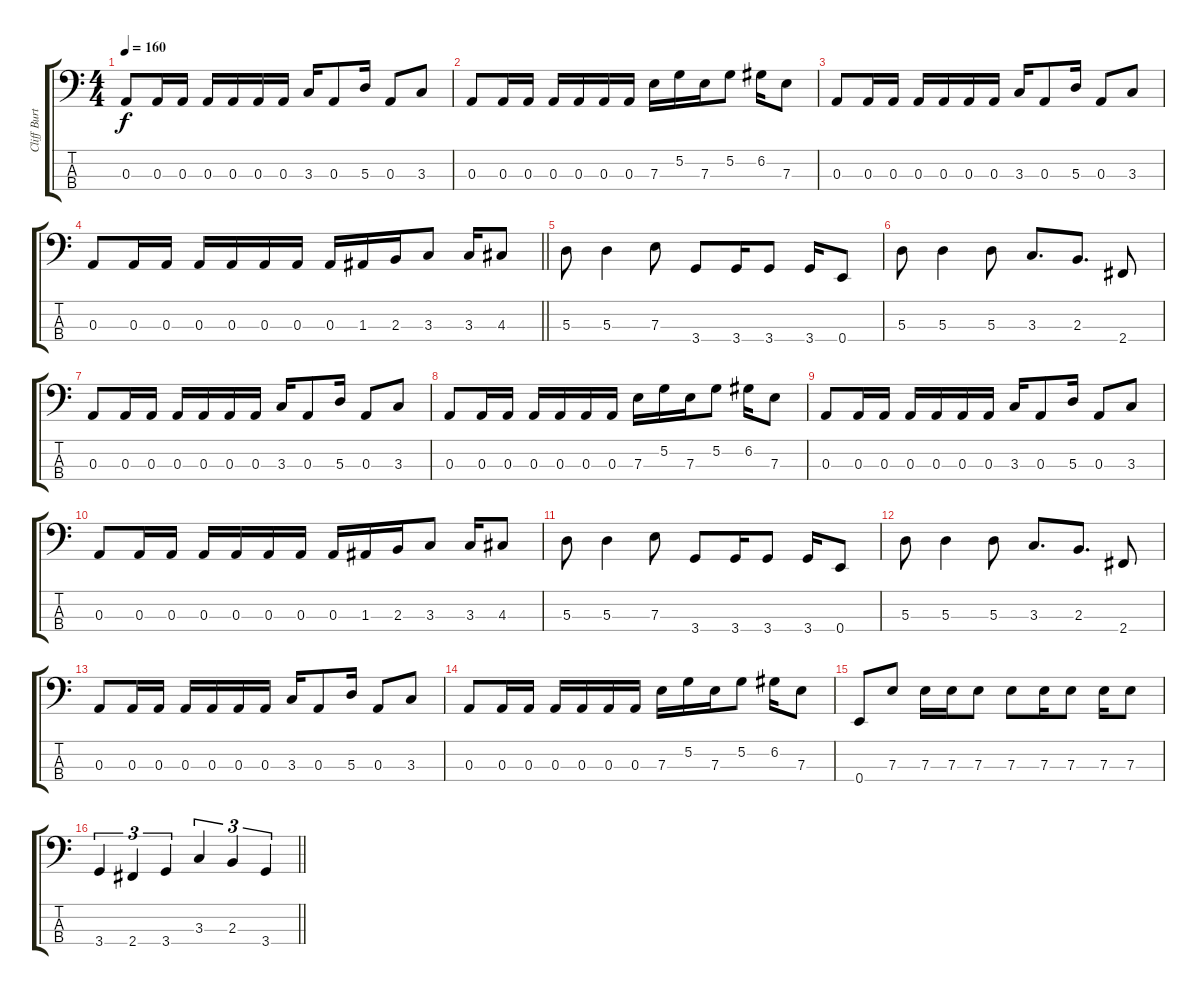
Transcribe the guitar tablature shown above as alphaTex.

\track ("Cliff Burton" "Cliff Burt") {instrument electricbassfinger}
\staff {score tabs}
\tuning (G2 D2 A1 E1) {hide}
\ts (4 4)
\tempo 160
\clef f4
\ks c
0.3.8{dy f} 0.3.16 0.3.16 0.3.16 0.3.16 0.3.16 0.3.16 3.3.16 0.3.8 5.3.16 0.3.8 3.3.8 |
0.3.8 0.3.16 0.3.16 0.3.16 0.3.16 0.3.16 0.3.16 7.3.16 5.2.16 7.3.16 5.2.8 6.2.16 7.3.8 |
0.3.8 0.3.16 0.3.16 0.3.16 0.3.16 0.3.16 0.3.16 3.3.16 0.3.8 5.3.16 0.3.8 3.3.8 |
\barLineRight lightlight
0.3.8 0.3.16 0.3.16 0.3.16 0.3.16 0.3.16 0.3.16 0.3.16 1.3.16 2.3.16 3.3.8 3.3.16 4.3.8 |
5.3.8 5.3.4 7.3.8 3.4.8 3.4.16 3.4.8 3.4.16 0.4.8 |
5.3.8 5.3.4 5.3.8 3.3.8{d} 2.3.8{d} 2.4.8 |
0.3.8 0.3.16 0.3.16 0.3.16 0.3.16 0.3.16 0.3.16 3.3.16 0.3.8 5.3.16 0.3.8 3.3.8 |
0.3.8 0.3.16 0.3.16 0.3.16 0.3.16 0.3.16 0.3.16 7.3.16 5.2.16 7.3.16 5.2.8 6.2.16 7.3.8 |
0.3.8 0.3.16 0.3.16 0.3.16 0.3.16 0.3.16 0.3.16 3.3.16 0.3.8 5.3.16 0.3.8 3.3.8 |
0.3.8 0.3.16 0.3.16 0.3.16 0.3.16 0.3.16 0.3.16 0.3.16 1.3.16 2.3.16 3.3.8 3.3.16 4.3.8 |
5.3.8 5.3.4 7.3.8 3.4.8 3.4.16 3.4.8 3.4.16 0.4.8 |
5.3.8 5.3.4 5.3.8 3.3.8{d} 2.3.8{d} 2.4.8 |
0.3.8 0.3.16 0.3.16 0.3.16 0.3.16 0.3.16 0.3.16 3.3.16 0.3.8 5.3.16 0.3.8 3.3.8 |
0.3.8 0.3.16 0.3.16 0.3.16 0.3.16 0.3.16 0.3.16 7.3.16 5.2.16 7.3.16 5.2.8 6.2.16 7.3.8 |
0.4.8 7.3.8 7.3.16 7.3.16 7.3.8 7.3.8 7.3.16 7.3.8 7.3.16 7.3.8 |
\barLineRight lightlight
3.4.4{tu (3 2)} 2.4.4{tu (3 2)} 3.4.4{tu (3 2)} 3.3.4{tu (3 2)} 2.3.4{tu (3 2)} 3.4.4{tu (3 2)}
